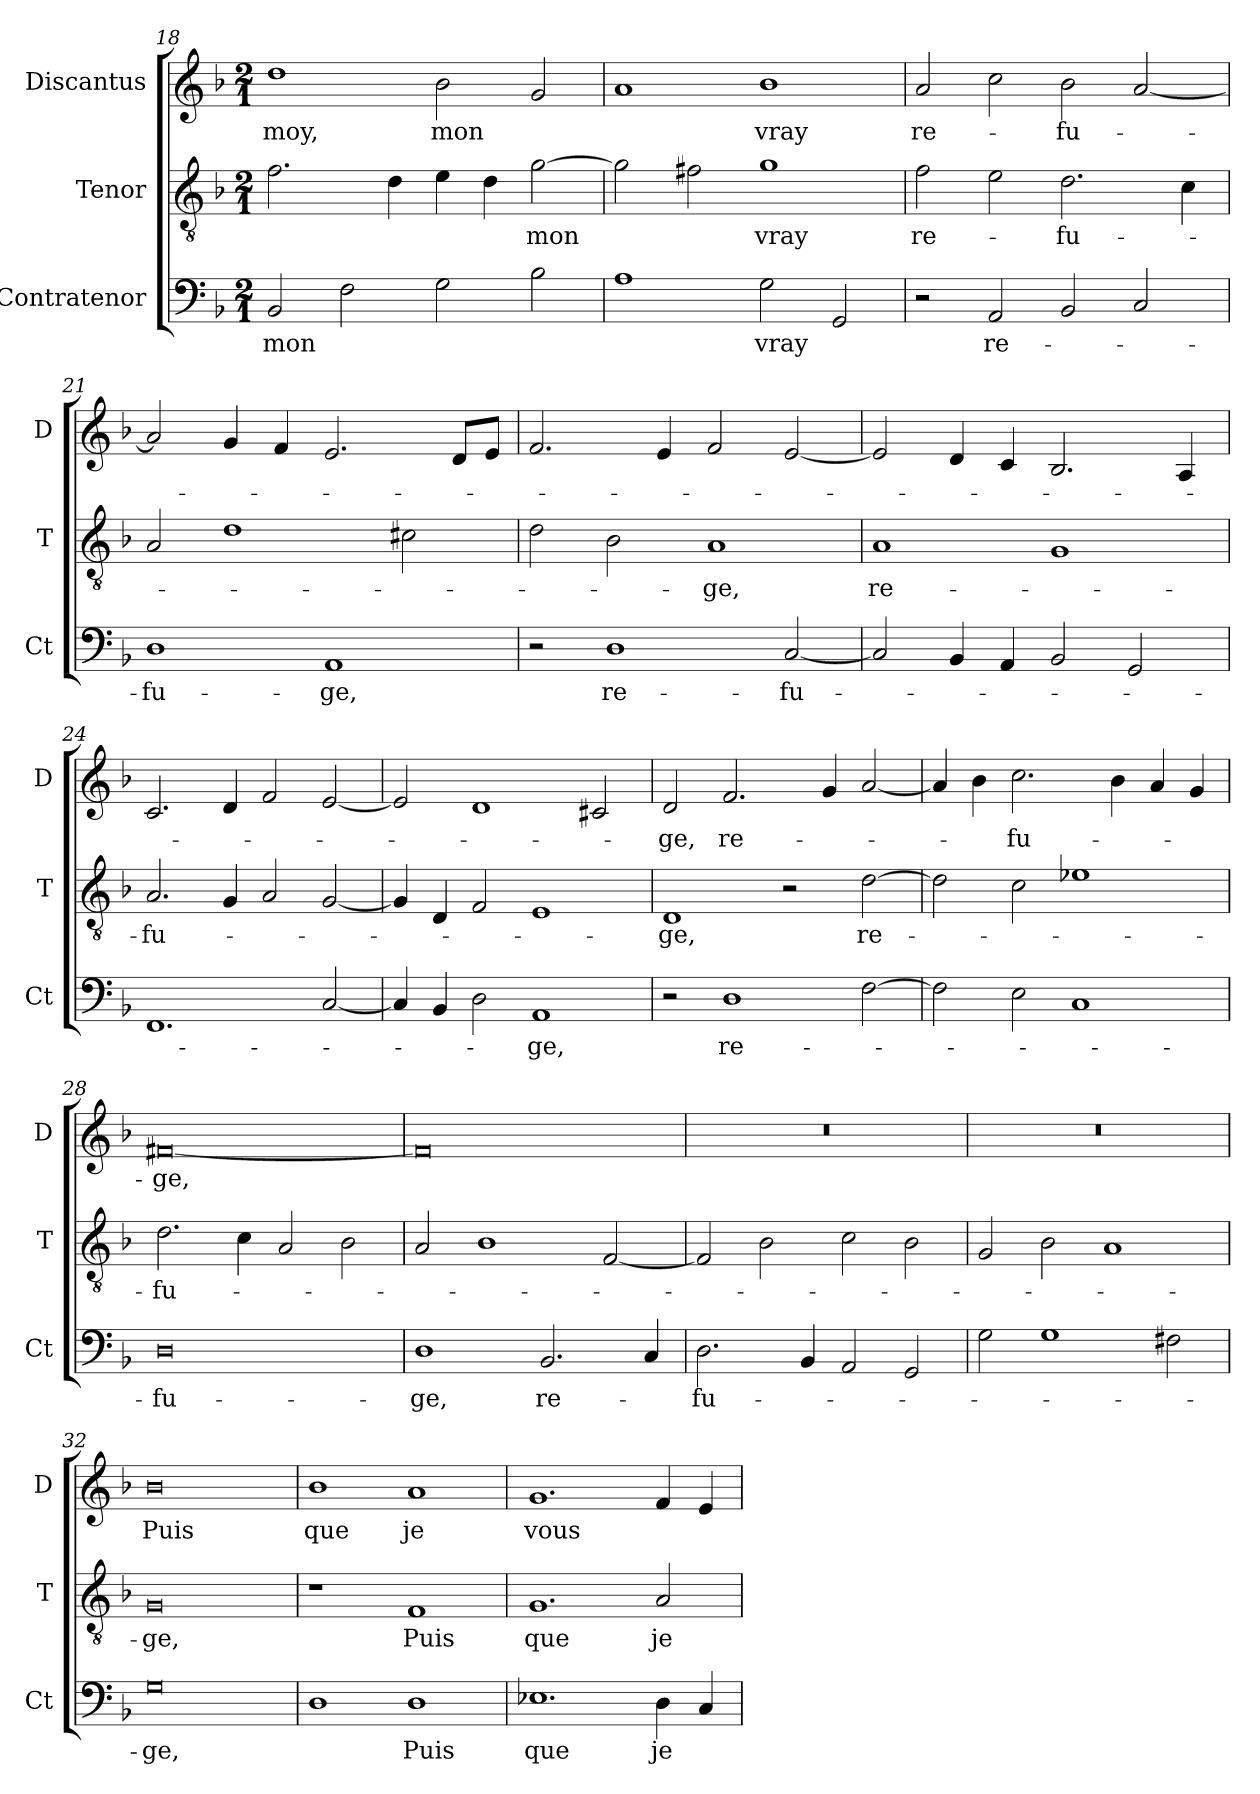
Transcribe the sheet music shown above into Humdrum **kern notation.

**kern	**text	**kern	**text	**kern	**text
*part3	*part3	*part2	*part2	*part1	*part1
*staff3	*staff3	*staff2	*staff2	*staff1	*staff1
*I"Contratenor	*	*I"Tenor	*	*I"Discantus	*
*I'Ct	*	*I'T	*	*I'D	*
*clefF4	*	*clefGv2	*	*clefG2	*
*k[b-]	*	*k[b-]	*	*k[b-]	*
*M2/1	*	*M2/1	*	*M2/1	*
=18	=18	=18	=18	=18	=18
2BB-/	mon	2.f\	.	1dd	moy,
2F\	.	.	.	.	.
.	.	4d\	.	.	.
2G\	.	4e\	.	2b-\	mon
.	.	4d\	.	.	.
2B-\	.	[2g\	mon	2g/	.
=19	=19	=19	=19	=19	=19
1A	.	2g\]	.	1a	.
.	.	2f#X\	.	.	.
2G\	vray	1g	vray	1b-	vray
2GG/	.	.	.	.	.
=20	=20	=20	=20	=20	=20
2r	.	2f\	re-	2a/	re-
2AA/	re-	2e\	.	2cc\	.
2BB-/	.	2.d\	-fu-	2b-\	-fu-
2C/	.	.	.	[2a/	.
.	.	4c\	.	.	.
=21	=21	=21	=21	=21	=21
1D	-fu-	2A/	.	2a/]	.
.	.	1d	.	4g/	.
.	.	.	.	4f/	.
1AA	-ge,	.	.	2.e/	.
.	.	2c#X\	.	.	.
.	.	.	.	8d/L	.
.	.	.	.	8e/J	.
=22	=22	=22	=22	=22	=22
2r	.	2d\	.	2.f/	.
1D	re-	2B-\	.	.	.
.	.	.	.	4e/	.
.	.	1A	-ge,	2f/	.
[2C/	-fu-	.	.	[2e/	.
=23	=23	=23	=23	=23	=23
2C/]	.	1A	re-	2e/]	.
4BB-/	.	.	.	4d/	.
4AA/	.	.	.	4c/	.
2BB-/	.	1G	.	2.B-/	.
2GG/	.	.	.	.	.
.	.	.	.	4A/	.
=24	=24	=24	=24	=24	=24
1.FF	.	2.A/	-fu-	2.c/	.
.	.	4G/	.	4d/	.
.	.	2A/	.	2f/	.
[2C/	.	[2G/	.	[2e/	.
=25	=25	=25	=25	=25	=25
4C/]	.	4G/]	.	2e/]	.
4BB-/	.	4D/	.	.	.
2D\	.	2F/	.	1d	.
1AA	-ge,	1E	.	.	.
.	.	.	.	2c#X/	.
=26	=26	=26	=26	=26	=26
2r	.	1D	-ge,	2d/	-ge,
1D	re-	.	.	2.f/	re-
.	.	2r	.	.	.
.	.	.	.	4g/	.
[2F\	.	[2d\	re-	[2a/	.
=27	=27	=27	=27	=27	=27
2F\]	.	2d\]	.	4a/]	.
.	.	.	.	4b-\	.
2E\	.	2c\	.	2.cc\	-fu-
1C	.	1e-X	.	.	.
.	.	.	.	4b-\	.
.	.	.	.	4a/	.
.	.	.	.	4g/	.
=28	=28	=28	=28	=28	=28
0D	-fu-	2.d\	-fu-	[0f#X	-ge,
.	.	4c\	.	.	.
.	.	2A/	.	.	.
.	.	2B-\	.	.	.
=29	=29	=29	=29	=29	=29
1D	-ge,	2A/	.	0f#]	.
.	.	1B-	.	.	.
2.BB-/	re-	.	.	.	.
.	.	[2F/	.	.	.
4C/	.	.	.	.	.
=30	=30	=30	=30	=30	=30
2.D\	-fu-	2F/]	.	0r	.
.	.	2B-\	.	.	.
4BB-/	.	.	.	.	.
2AA/	.	2c\	.	.	.
2GG/	.	2B-\	.	.	.
=31	=31	=31	=31	=31	=31
2G\	.	2G/	.	0r	.
1G	.	2B-\	.	.	.
.	.	1A	.	.	.
2F#X\	.	.	.	.	.
=32	=32	=32	=32	=32	=32
0G	-ge,	0G	-ge,	0b-	Puis
=33	=33	=33	=33	=33	=33
1D	.	1r	.	1b-	que
1D	Puis	1F	Puis	1a	je
=34	=34	=34	=34	=34	=34
1.E-X	que	1.G	que	1.g	vous
4D\	je	2A/	je	4f/	.
4C/	.	.	.	4e/	.
=	=	=	=	=	=
*-	*-	*-	*-	*-	*-
